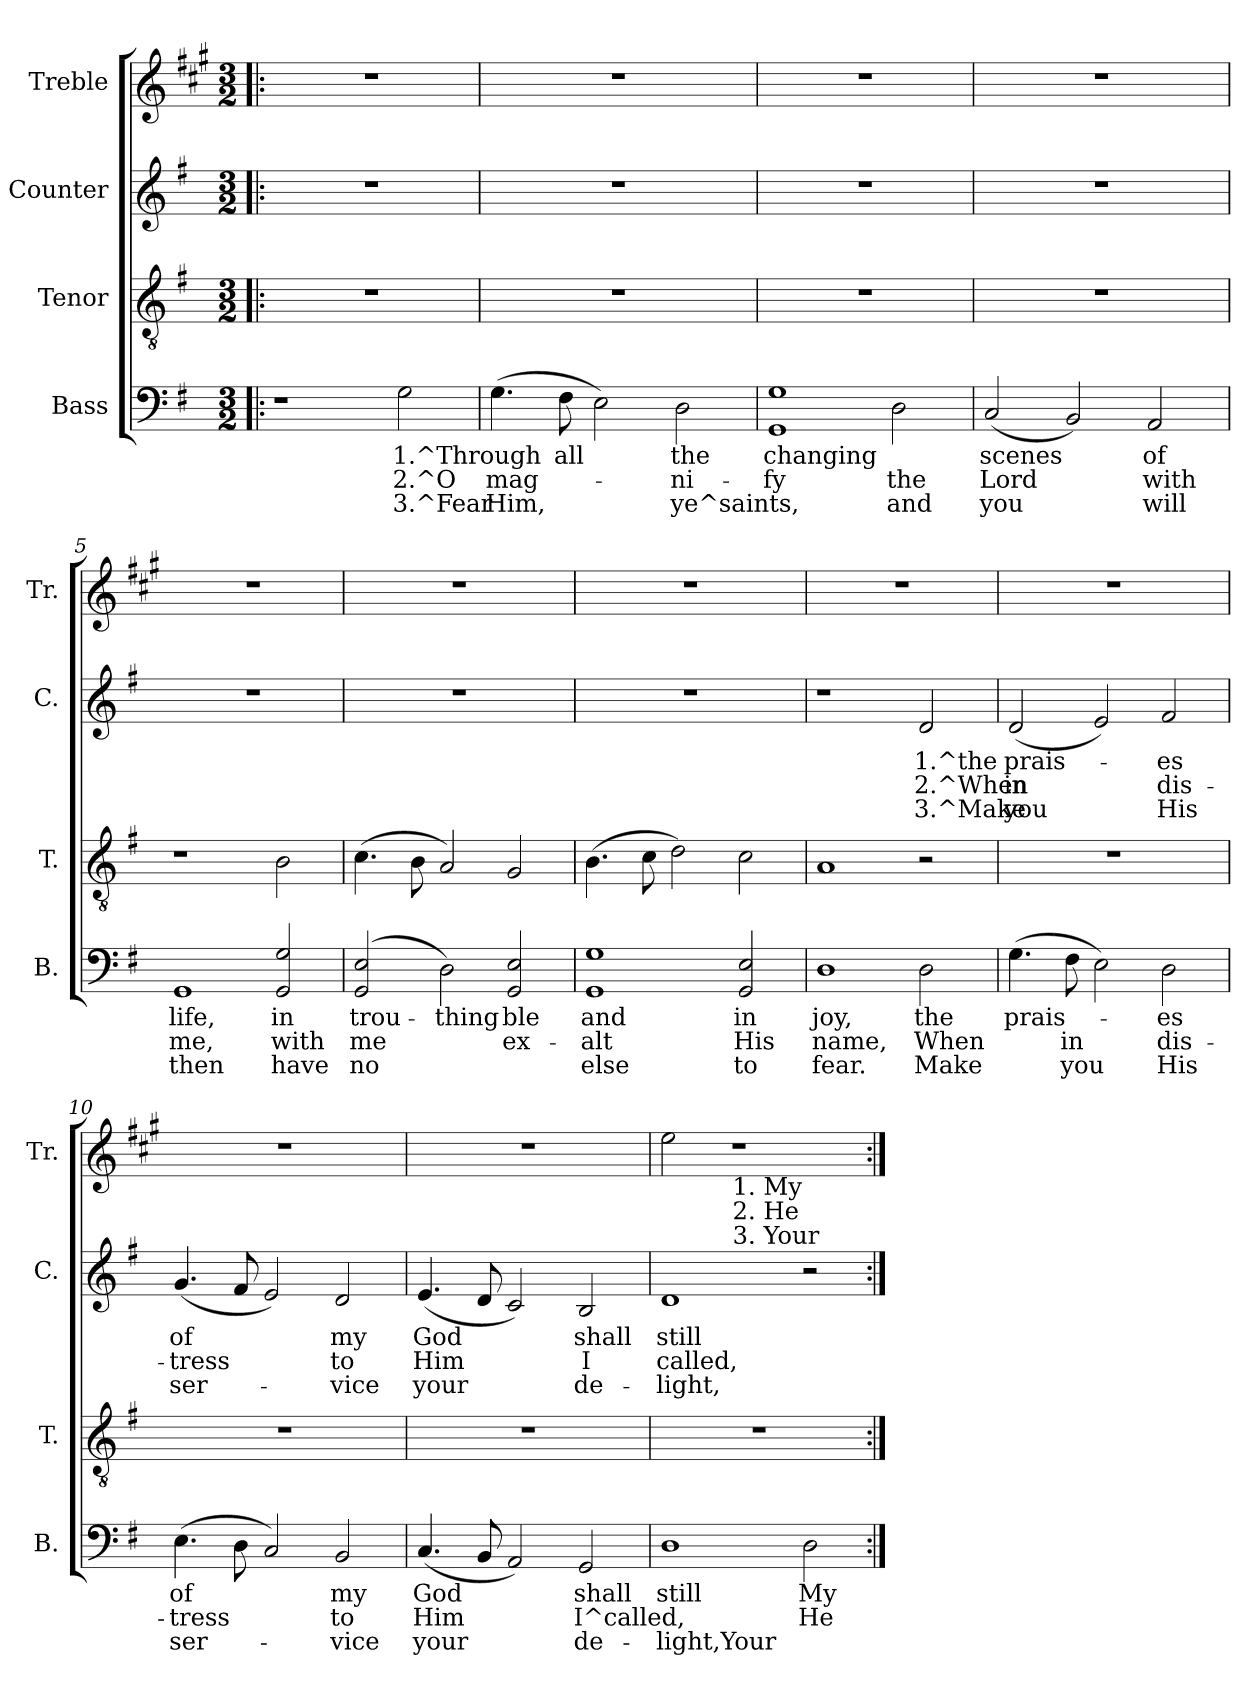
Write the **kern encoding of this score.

**kern	**text	**text	**text	**kern	**kern	**text	**text	**text	**kern
*part4	*part4	*part4	*part4	*part3	*part2	*part2	*part2	*part2	*part1
*staff4	*staff4	*staff4	*staff4	*staff3	*staff2	*staff2	*staff2	*staff2	*staff1
*I"Bass	*	*	*	*I"Tenor	*I"Counter	*	*	*	*I"Treble
*I'B.	*	*	*	*I'T.	*I'C.	*	*	*	*I'Tr.
!!LO:PB:g=z
*stria5	*	*	*	*stria5	*stria5	*	*	*	*stria5
*clefF4	*	*	*	*clefGv2	*clefG2	*	*	*	*clefG2
*	*	*	*	*	*	*	*	*	*ITrd1c2
*k[f#]	*	*	*	*k[f#]	*k[f#]	*	*	*	*k[f#]
*G:	*	*	*	*G:	*G:	*	*	*	*G:
*M3/2	*	*	*	*M3/2	*M3/2	*	*	*	*M3/2
=1!|:	=1!|:	=1!|:	=1!|:	=1!|:	=1!|:	=1!|:	=1!|:	=1!|:	=1!|:
1r	.	.	.	1.r	1.r	.	.	.	1.r
!	!LO:LY:b:rj	!LO:LY:b:rj	!LO:LY:b:rj	!	!	!	!	!	!
2G\	1.^Through	2.^O	3.^Fear	.	.	.	.	.	.
=2	=2	=2	=2	=2	=2	=2	=2	=2	=2
!	!LO:LY:b:rj	!LO:LY:b:rj	!LO:LY:b:rj	!	!	!	!	!	!
(>4.G\	.	mag-	-Him,	1.r	1.r	.	.	.	1.r
!	!LO:LY:b:rj	!LO:LY:b:rj	!LO:LY:b:rj	!	!	!	!	!	!
8F#\	all	.	-	.	.	.	.	.	.
!	!LO:LY:b:rj	!LO:LY:b:rj	!LO:LY:b:rj	!	!	!	!	!	!
2E\)	-	.	-	.	.	.	.	.	.
!	!LO:LY:b:rj	!LO:LY:b:rj	!LO:LY:b:rj	!	!	!	!	!	!
2D\	-the	ni-	-ye^saints,	.	.	.	.	.	.
=3	=3	=3	=3	=3	=3	=3	=3	=3	=3
!	!LO:LY:b:rj	!LO:LY:b:rj	!LO:LY:b:rj	!	!	!	!	!	!
1GG 1G	changing	fy	.	1.r	1.r	.	.	.	1.r
!	!LO:LY:b:rj	!LO:LY:b:rj	!LO:LY:b:rj	!	!	!	!	!	!
2D\	.	the	and	.	.	.	.	.	.
=4	=4	=4	=4	=4	=4	=4	=4	=4	=4
!	!LO:LY:b:rj	!LO:LY:b:rj	!LO:LY:b:rj	!	!	!	!	!	!
(<2C/	scenes	Lord	you	1.r	1.r	.	.	.	1.r
!	!LO:LY:b:rj	!LO:LY:b:rj	!LO:LY:b:rj	!	!	!	!	!	!
2BB/)	.	.	.	.	.	.	.	.	.
!	!LO:LY:b:rj	!LO:LY:b:rj	!LO:LY:b:rj	!	!	!	!	!	!
2AA/	of	with	will	.	.	.	.	.	.
=5	=5	=5	=5	=5	=5	=5	=5	=5	=5
!	!LO:LY:b:rj	!LO:LY:b:rj	!LO:LY:b:rj	!	!	!	!	!	!
1GG	life,	me,	then	1r	1.r	.	.	.	1.r
!	!LO:LY:b:rj	!LO:LY:b:rj	!LO:LY:b:rj	!	!	!	!	!	!
2GG/ 2G/	in	with	have	2B\	.	.	.	.	.
=6	=6	=6	=6	=6	=6	=6	=6	=6	=6
!	!LO:LY:b:rj	!LO:LY:b:rj	!LO:LY:b:rj	!	!	!	!	!	!
(>2GG/ 2E/	trou-	-me	no-	(>4.c\	1.r	.	.	.	1.r
.	.	.	.	8B\	.	.	.	.	.
!	!LO:LY:b:rj	!LO:LY:b:rj	!LO:LY:b:rj	!	!	!	!	!	!
2D\)	-thing	.	-	2A/)	.	.	.	.	.
!	!LO:LY:b:rj	!LO:LY:b:rj	!LO:LY:b:rj	!	!	!	!	!	!
2E/ 2GG/	-ble	ex-	--	2G/	.	.	.	.	.
=7	=7	=7	=7	=7	=7	=7	=7	=7	=7
!	!LO:LY:b:rj	!LO:LY:b:rj	!LO:LY:b:rj	!	!	!	!	!	!
1G 1GG	-and	alt	else	(>4.B\	1.r	.	.	.	1.r
.	.	.	.	8c\	.	.	.	.	.
.	.	.	.	2d\)	.	.	.	.	.
!	!LO:LY:b:rj	!LO:LY:b:rj	!LO:LY:b:rj	!	!	!	!	!	!
2GG/ 2E/	in	His	to	2c\	.	.	.	.	.
=8	=8	=8	=8	=8	=8	=8	=8	=8	=8
!	!LO:LY:b:rj	!LO:LY:b:rj	!LO:LY:b:rj	!	!	!	!	!	!
1D	joy,	name,	fear.	1A	1r	.	.	.	1.r
!	!LO:LY:b:rj	!LO:LY:b:rj	!LO:LY:b:rj	!	!	!LO:LY:b:rj	!LO:LY:b:rj	!LO:LY:b:rj	!
2D\	the	When	Make	2r	2d/	1.^the	2.^When	3.^Make	.
=9	=9	=9	=9	=9	=9	=9	=9	=9	=9
!	!LO:LY:b:rj	!LO:LY:b:rj	!LO:LY:b:rj	!	!	!LO:LY:b:rj	!LO:LY:b:rj	!LO:LY:b:rj	!
(>4.G\	prais-	--	-	1.r	(<2d/	prais-	-in	you	1.r
!	!LO:LY:b:rj	!LO:LY:b:rj	!LO:LY:b:rj	!	!	!	!	!	!
8F#\	.	in	you	.	.	.	.	.	.
!	!LO:LY:b:rj	!LO:LY:b:rj	!LO:LY:b:rj	!	!	!LO:LY:b:rj	!LO:LY:b:rj	!LO:LY:b:rj	!
2E\)	.	.	-	.	2e/)	.	.	-	.
!	!LO:LY:b:rj	!LO:LY:b:rj	!LO:LY:b:rj	!	!	!LO:LY:b:rj	!LO:LY:b:rj	!LO:LY:b:rj	!
2D\	-es	dis-	-His	.	2f#/	-es	dis-	-His	.
=10	=10	=10	=10	=10	=10	=10	=10	=10	=10
!	!LO:LY:b:rj	!LO:LY:b:rj	!LO:LY:b:rj	!	!	!LO:LY:b:rj	!LO:LY:b:rj	!LO:LY:b:rj	!
(>4.E\	of	tress	ser-	1.r	(<4.g/	of	tress	ser-	1.r
!	!LO:LY:b:rj	!LO:LY:b:rj	!LO:LY:b:rj	!	!	!LO:LY:b:rj	!LO:LY:b:rj	!LO:LY:b:rj	!
8D\	--	-	.	.	8f#/	--	-	.	.
!	!LO:LY:b:rj	!LO:LY:b:rj	!LO:LY:b:rj	!	!	!LO:LY:b:rj	!LO:LY:b:rj	!LO:LY:b:rj	!
2C/)	-	-	.	.	2e/)	-	-	.	.
!	!LO:LY:b:rj	!LO:LY:b:rj	!LO:LY:b:rj	!	!	!LO:LY:b:rj	!LO:LY:b:rj	!LO:LY:b:rj	!
2BB/	my	to	vice	.	2d/	my	to	vice	.
=11	=11	=11	=11	=11	=11	=11	=11	=11	=11
!	!LO:LY:b:rj	!LO:LY:b:rj	!LO:LY:b:rj	!	!	!LO:LY:b:rj	!LO:LY:b:rj	!LO:LY:b:rj	!
(<4.C/	God	Him	your	1.r	(<4.e/	God	Him	your	1.r
!	!LO:LY:b:rj	!LO:LY:b:rj	!LO:LY:b:rj	!	!	!LO:LY:b:rj	!LO:LY:b:rj	!LO:LY:b:rj	!
8BB/	.	.	.	.	8d/	.	.	.	.
!	!LO:LY:b:rj	!LO:LY:b:rj	!LO:LY:b:rj	!	!	!LO:LY:b:rj	!LO:LY:b:rj	!LO:LY:b:rj	!
2AA/)	.	.	.	.	2c/)	.	.	.	.
!	!LO:LY:b:rj	!LO:LY:b:rj	!LO:LY:b:rj	!	!	!LO:LY:b:rj	!LO:LY:b:rj	!LO:LY:b:rj	!
2GG/	shall	I^called,	de-	.	2B/	shall	I	de-	.
=12	=12	=12	=12	=12	=12	=12	=12	=12	=12
!	!LO:LY:b:rj	!LO:LY:b:rj	!LO:LY:b:rj	!	!	!LO:LY:b:rj	!LO:LY:b:rj	!LO:LY:b:rj	!
1D	-still	.	light,Your	1.r	1d	-still	called,	light,	2dd\
!	!	!	!	!	!	!	!	!	!LO:TX:b:t=1. My
!	!	!	!	!	!	!	!	!	!LO:TX:b:t=2. He
!	!	!	!	!	!	!	!	!	!LO:TX:b:t=3. Your
.	.	.	.	.	.	.	.	.	1r
!	!LO:LY:b:rj	!LO:LY:b:rj	!LO:LY:b:rj	!	!	!	!	!	!
2D\	My	He	.	.	2r	.	.	.	.
=:|!	=:|!	=:|!	=:|!	=:|!	=:|!	=:|!	=:|!	=:|!	=:|!
*-	*-	*-	*-	*-	*-	*-	*-	*-	*-
